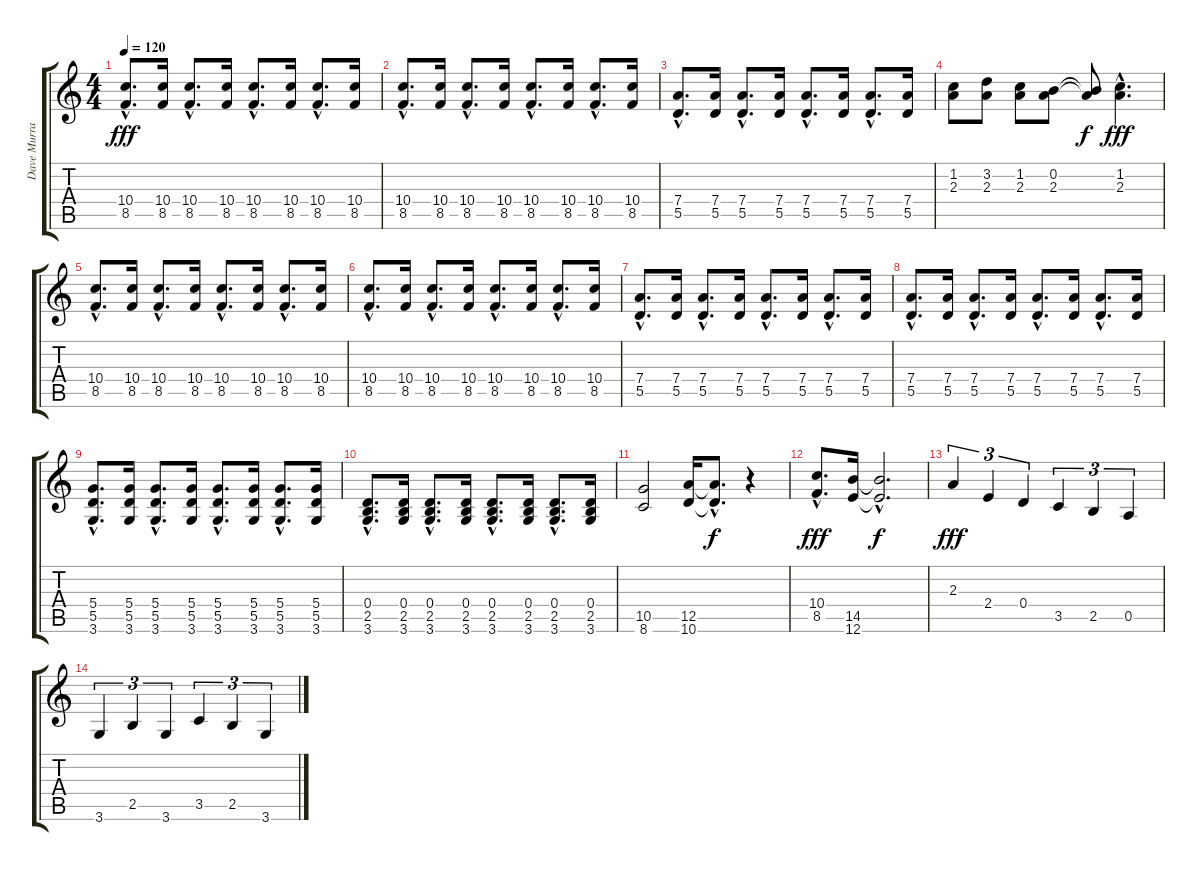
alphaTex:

\track ("Dave Murray" "Dave Murra") {instrument overdrivenguitar}
\staff {score tabs}
\tuning (E4 B3 G3 D3 A2 E2) {hide}
\ts (4 4)
\tempo 120
\clef g2
\ks c
(10.4{hac} 8.5{hac}).8{d dy fff} (10.4 8.5).16 (10.4{hac} 8.5{hac}).8{d} (10.4 8.5).16 (10.4{hac} 8.5{hac}).8{d} (10.4 8.5).16 (10.4{hac} 8.5{hac}).8{d} (10.4 8.5).16 |
(10.4{hac} 8.5{hac}).8{d} (10.4 8.5).16 (10.4{hac} 8.5{hac}).8{d} (10.4 8.5).16 (10.4{hac} 8.5{hac}).8{d} (10.4 8.5).16 (10.4{hac} 8.5{hac}).8{d} (10.4 8.5).16 |
(7.4{hac} 5.5{hac}).8{d} (7.4 5.5).16 (7.4{hac} 5.5{hac}).8{d} (7.4 5.5).16 (7.4{hac} 5.5{hac}).8{d} (7.4 5.5).16 (7.4{hac} 5.5{hac}).8{d} (7.4 5.5).16 |
(1.2 2.3).8 (3.2 2.3).8 (1.2 2.3).8 (0.2 2.3).8 (0.2{t} 2.3{t}).8{dy f} (1.2{hac} 2.3{hac}).4{d dy fff} |
(10.4{hac} 8.5{hac}).8{d} (10.4 8.5).16 (10.4{hac} 8.5{hac}).8{d} (10.4 8.5).16 (10.4{hac} 8.5{hac}).8{d} (10.4 8.5).16 (10.4{hac} 8.5{hac}).8{d} (10.4 8.5).16 |
(10.4{hac} 8.5{hac}).8{d} (10.4 8.5).16 (10.4{hac} 8.5{hac}).8{d} (10.4 8.5).16 (10.4{hac} 8.5{hac}).8{d} (10.4 8.5).16 (10.4{hac} 8.5{hac}).8{d} (10.4 8.5).16 |
(7.4{hac} 5.5{hac}).8{d} (7.4 5.5).16 (7.4{hac} 5.5{hac}).8{d} (7.4 5.5).16 (7.4{hac} 5.5{hac}).8{d} (7.4 5.5).16 (7.4{hac} 5.5{hac}).8{d} (7.4 5.5).16 |
(7.4{hac} 5.5{hac}).8{d} (7.4 5.5).16 (7.4{hac} 5.5{hac}).8{d} (7.4 5.5).16 (7.4{hac} 5.5{hac}).8{d} (7.4 5.5).16 (7.4{hac} 5.5{hac}).8{d} (7.4 5.5).16 |
(5.4{hac} 5.5{hac} 3.6{hac}).8{d} (5.4 5.5 3.6).16 (5.4{hac} 5.5{hac} 3.6{hac}).8{d} (5.4 5.5 3.6).16 (5.4{hac} 5.5{hac} 3.6{hac}).8{d} (5.4 5.5 3.6).16 (5.4{hac} 5.5{hac} 3.6{hac}).8{d} (5.4 5.5 3.6).16 |
(0.4{hac} 2.5{hac} 3.6{hac}).8{d} (0.4 2.5 3.6).16 (0.4{hac} 2.5{hac} 3.6{hac}).8{d} (0.4 2.5 3.6).16 (0.4{hac} 2.5{hac} 3.6{hac}).8{d} (0.4 2.5 3.6).16 (0.4{hac} 2.5{hac} 3.6{hac}).8{d} (0.4 2.5 3.6).16 |
(10.5 8.6).2 (12.5 10.6).16 (12.5{hac t} 10.6{hac t}).8{d dy f} r.4 |
(10.4{hac} 8.5{hac}).8{d dy fff} (14.5 12.6).16 (14.5{hac t} 12.6{hac t}).2{d dy f} |
2.3.4{tu (3 2) dy fff} 2.4.4{tu (3 2)} 0.4.4{tu (3 2)} 3.5.4{tu (3 2)} 2.5.4{tu (3 2)} 0.5.4{tu (3 2)} |
3.6.4{tu (3 2)} 2.5.4{tu (3 2)} 3.6.4{tu (3 2)} 3.5.4{tu (3 2)} 2.5.4{tu (3 2)} 3.6.4{tu (3 2)}
